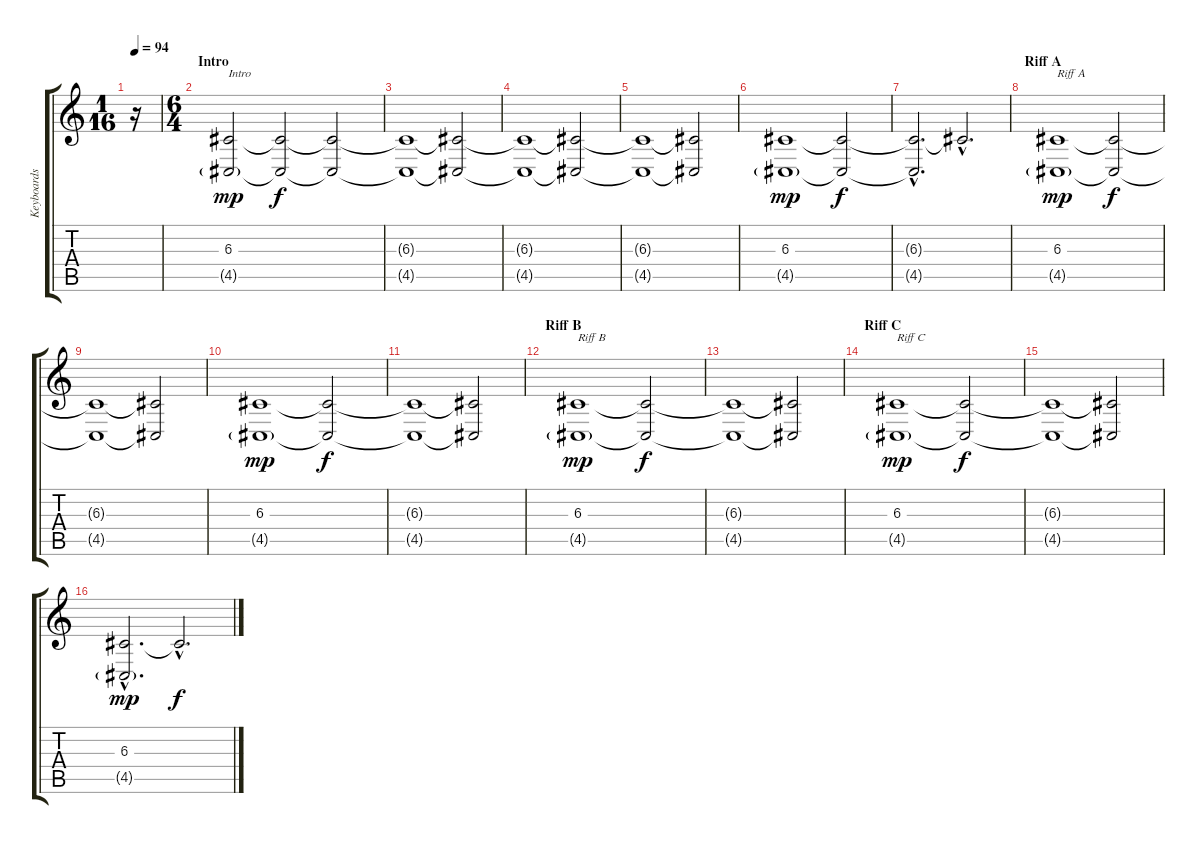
\track ("Keyboards 1" "Keyboards ") {instrument stringensemble1}
\staff {score tabs}
\tuning (E4 B3 G3 D3 A2 E2) {hide}
\ts (1 16)
\tempo 94
\clef g2
\ks c
r.16{dy mp instrument stringensemble1} |
\ts (6 4)
\section ("" "Intro")
(6.3 4.5{g}).2{txt "Intro" volume 2} (6.3{t} 4.5{t}).2{dy f volume 11} (6.3{t} 4.5{t}).2 |
(6.3{t} 4.5{t}).1 (6.3{t} 4.5{t}).2 |
(6.3{t} 4.5{t}).1 (6.3{t} 4.5{t}).2 |
(6.3{t} 4.5{t}).1 (6.3{t} 4.5{t}).2 |
(6.3 4.5{g}).1{dy mp volume 11} (6.3{t} 4.5{t}).2{dy f} |
(6.3{hac t} 4.5{hac t}).2{d} 6.3{hac t}.2{d} |
\section ("" "Riff A")
(6.3 4.5{g}).1{txt "Riff A" dy mp} (6.3{t} 4.5{t}).2{dy f} |
(6.3{t} 4.5{t}).1 (6.3{t} 4.5{t}).2 |
(6.3 4.5{g}).1{dy mp} (6.3{t} 4.5{t}).2{dy f} |
(6.3{t} 4.5{t}).1 (6.3{t} 4.5{t}).2 |
\section ("" "Riff B")
(6.3 4.5{g}).1{txt "Riff B" dy mp} (6.3{t} 4.5{t}).2{dy f} |
(6.3{t} 4.5{t}).1 (6.3{t} 4.5{t}).2 |
\section ("" "Riff C")
(6.3 4.5{g}).1{txt "Riff C" dy mp} (6.3{t} 4.5{t}).2{dy f} |
(6.3{t} 4.5{t}).1 (6.3{t} 4.5{t}).2 |
(6.3{hac} 4.5{g hac}).2{d dy mp} 6.3{hac t}.2{d dy f}
